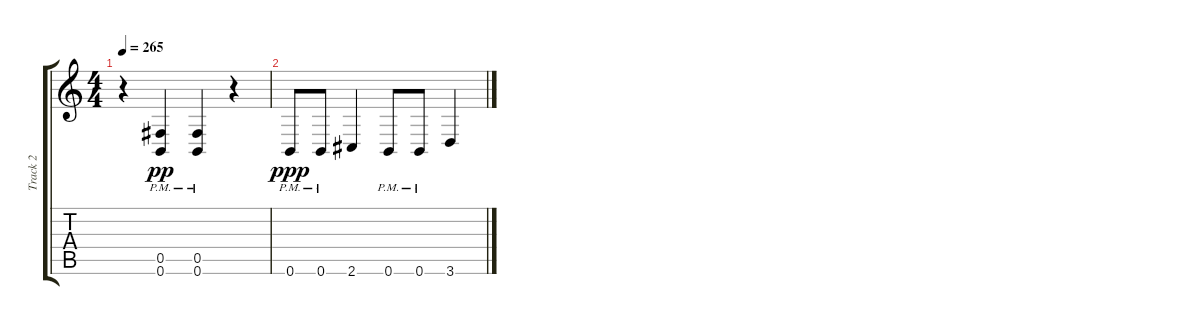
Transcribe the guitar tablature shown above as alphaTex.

\track ("Track 2" "Track 2") {instrument distortionguitar}
\staff {score tabs}
\tuning (Db4 Ab3 E3 B2 Gb2 B1) {hide}
\ts (4 4)
\tempo 265
\clef g2
\ks c
r.4{dy p} (0.5{pm} 0.6{pm}).4{dy pp} (0.5{pm} 0.6{pm}).4 r.4 |
0.6{pm}.8{dy ppp} 0.6{pm}.8 2.6.4 0.6{pm}.8 0.6{pm}.8 3.6.4
